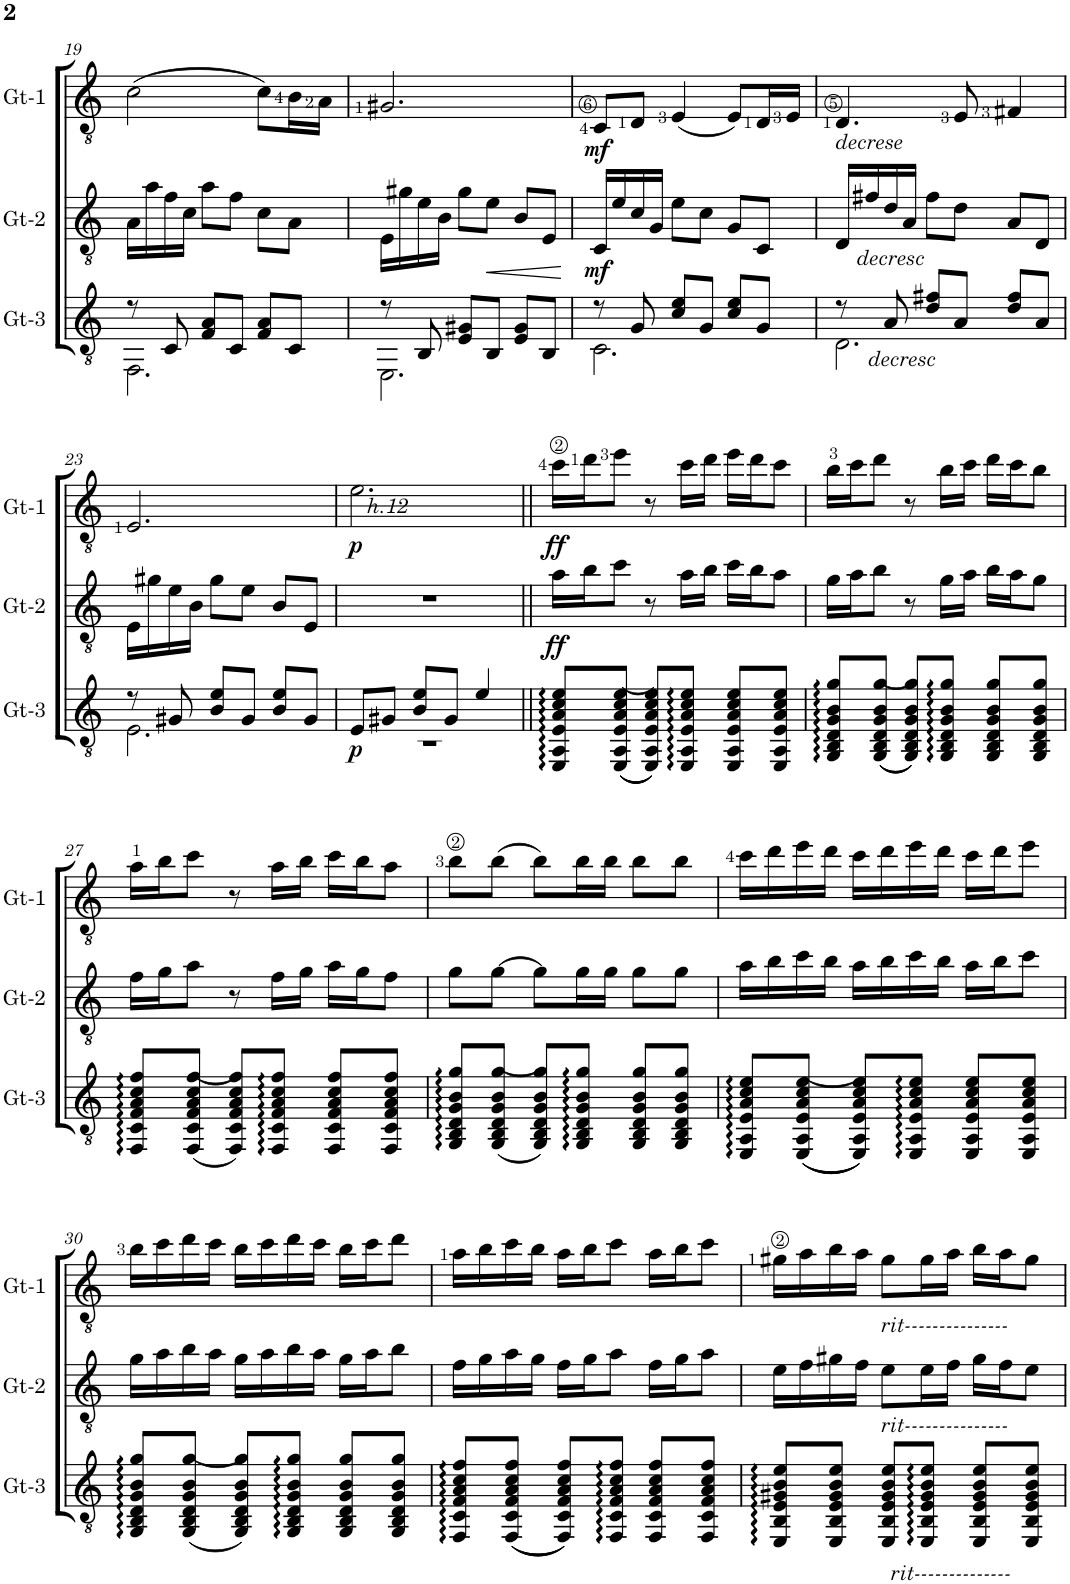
**kern	**dynam	**kern	**dynam	**kern	**dynam
*part3	*part3	*part2	*part2	*part1	*part1
*staff3	*staff3	*staff2	*staff2	*staff1	*staff1
*I"Gt-3	*	*I"Gt-2	*	*I"Gt-1	*
*I'Gt-3	*	*I'Gt-2	*	*I'Gt-1	*
!!LO:PB:g=z
*clefGv2	*	*clefGv2	*	*clefGv2	*
*k[]	*	*k[]	*	*k[]	*
*M3/4	*	*M3/4	*	*M3/4	*
=19	=19	=19	=19	=19	=19
*^	*	*	*	*	*
8r	2.FF\	.	16A\LL	.	(2c\	.
.	.	.	16a\	.	.	.
8C/	.	.	16f\	.	.	.
.	.	.	16c\JJ	.	.	.
8F/ 8A/L	.	.	8a\L	.	.	.
8C/J	.	.	8f\J	.	.	.
8F/ 8A/L	.	.	8c\L	.	8c\L)	.
8C/J	.	.	8A\J	.	16B\L	.
.	.	.	.	.	16A\JJ	.
=20	=20	=20	=20	=20	=20	=20
8r	2.EE\	.	16E\LL	.	2.G#X/	.
.	.	.	16g#X\	.	.	.
8BB/	.	.	16e\	.	.	.
.	.	.	16B\JJ	.	.	.
8E/ 8G#X/L	.	.	8g#\L	.	.	.
!	!	!	!	!LO:HP:b	!	!
8BB/J	.	.	8e\J	<	.	.
8E/ 8G#/L	.	.	8B/L	.	.	.
8BB/J	.	.	8E/J	.	.	.
*v	*v	*	*	*	*	*
.	.	.	[	.	.
=21	=21	=21	=21	=21	=21
*^	*	*	*	*	*
!	!	!	!	!LO:DY:b	!	!LO:DY:b
8r	2.C\	.	16C/LL	mf	8C/L	mf
.	.	.	16e/	.	.	.
8G/	.	.	16c/	.	8D/J	.
.	.	.	16G/JJ	.	.	.
8c/ 8e/L	.	.	8e\L	.	(4E/	.
8G/J	.	.	8c\J	.	.	.
8c/ 8e/L	.	.	8G/L	.	8E/L)	.
8G/J	.	.	8C/J	.	16D/L	.
.	.	.	.	.	16E/JJ	.
=22	=22	=22	=22	=22	=22	=22
!	!	!	!	!	!LO:TX:b:i:t=decrese	!
8r	2.D\	.	16D/LL	.	4.D/	.
!	!	!	!LO:TX:b:i:t=decresc	!	!	!
.	.	.	16f#X/	.	.	.
!LO:TX:b:i:t=decresc	!	!	!	!	!	!
8A/	.	.	16d/	.	.	.
.	.	.	16A/JJ	.	.	.
8d/ 8f#X/L	.	.	8f#\L	.	.	.
8A/J	.	.	8d\J	.	8E/	.
8d/ 8f#/L	.	.	8A/L	.	4F#X/	.
8A/J	.	.	8D/J	.	.	.
!!LO:LB:g=z
=23	=23	=23	=23	=23	=23	=23
8r	2.E\	.	16E\LL	.	2.E/	.
.	.	.	16g#X\	.	.	.
8G#X/	.	.	16e\	.	.	.
.	.	.	16B\JJ	.	.	.
8B/ 8e/L	.	.	8g#\L	.	.	.
8G#/J	.	.	8e\J	.	.	.
8B/ 8e/L	.	.	8B/L	.	.	.
8G#/J	.	.	8E/J	.	.	.
=24	=24	=24	=24	=24	=24	=24
!	!	!	!	!	!LO:TX:b:i:t=h.12	!
!	!	!LO:DY:b	!	!	!	!LO:DY:b
8E/L	2.r	p	2.r	.	2.e\	p
8G#X/J	.	.	.	.	.	.
8B/ 8e/L	.	.	.	.	.	.
8G#/J	.	.	.	.	.	.
4e/	.	.	.	.	.	.
*v	*v	*	*	*	*	*
=25||	=25||	=25||	=25||	=25||	=25||
!	!	!	!LO:DY:b	!	!LO:DY:b
8EE/ 8AA/ 8E/ 8A/ 8c/ 8e/L	.	16a\LL	ff	16cc\LL	ff
.	.	16b\J	.	16dd\J	.
(((8EE/ 8AA/ 8E/ 8A/ 8c/ 8e/J	.	8cc\J	.	8ee\J	.
8EE/ 8AA/ 8E/ 8A/ 8c/ 8e/L)))	.	8r	.	8r	.
8EE/ 8AA/ 8E/ 8A/ 8c/ 8e/J	.	16a\LL	.	16cc\LL	.
.	.	16b\JJ	.	16dd\JJ	.
8EE/ 8AA/ 8E/ 8A/ 8c/ 8e/L	.	16cc\LL	.	16ee\LL	.
.	.	16b\J	.	16dd\J	.
8EE/ 8AA/ 8E/ 8A/ 8c/ 8e/J	.	8a\J	.	8cc\J	.
=26	=26	=26	=26	=26	=26
8GG/ 8BB/ 8D/ 8G/ 8B/ 8g/L	.	16g\LL	.	16b\LL	.
.	.	16a\J	.	16cc\J	.
(((8GG/ 8BB/ 8D/ 8G/ 8B/ 8g/J	.	8b\J	.	8dd\J	.
8GG/ 8BB/ 8D/ 8G/ 8B/ 8g/L)))	.	8r	.	8r	.
8GG/ 8BB/ 8D/ 8G/ 8B/ 8g/J	.	16g\LL	.	16b\LL	.
.	.	16a\JJ	.	16cc\JJ	.
8GG/ 8BB/ 8D/ 8G/ 8B/ 8g/L	.	16b\LL	.	16dd\LL	.
.	.	16a\J	.	16cc\J	.
8GG/ 8BB/ 8D/ 8G/ 8B/ 8g/J	.	8g\J	.	8b\J	.
!!LO:LB:g=z
=27	=27	=27	=27	=27	=27
8FF/ 8C/ 8F/ 8A/ 8c/ 8f/L	.	16f\LL	.	16a\LL	.
.	.	16g\J	.	16b\J	.
((8FF/ 8C/ 8F/ 8A/ 8c/ 8f/J	.	8a\J	.	8cc\J	.
8FF/ 8C/ 8F/ 8A/ 8c/ 8f/L))	.	8r	.	8r	.
8FF/ 8C/ 8F/ 8A/ 8c/ 8f/J	.	16f\LL	.	16a\LL	.
.	.	16g\JJ	.	16b\JJ	.
8FF/ 8C/ 8F/ 8A/ 8c/ 8f/L	.	16a\LL	.	16cc\LL	.
.	.	16g\J	.	16b\J	.
8FF/ 8C/ 8F/ 8A/ 8c/ 8f/J	.	8f\J	.	8a\J	.
=28	=28	=28	=28	=28	=28
8GG/ 8BB/ 8D/ 8G/ 8B/ 8g/L	.	8g\L	.	8b\L	.
((8GG/ 8BB/ 8D/ 8G/ 8B/ 8g/J	.	(8g\J	.	(8b\J	.
8GG/ 8BB/ 8D/ 8G/ 8B/ 8g/L))	.	8g\L)	.	8b\L)	.
8GG/ 8BB/ 8D/ 8G/ 8B/ 8g/J	.	16g\L	.	16b\L	.
.	.	16g\JJ	.	16b\JJ	.
8GG/ 8BB/ 8D/ 8G/ 8B/ 8g/L	.	8g\L	.	8b\L	.
8GG/ 8BB/ 8D/ 8G/ 8B/ 8g/J	.	8g\J	.	8b\J	.
=29	=29	=29	=29	=29	=29
8EE/ 8AA/ 8E/ 8A/ 8c/ 8e/L	.	16a\LL	.	16cc\LL	.
.	.	16b\	.	16dd\	.
(((8EE/ 8AA/ 8E/ 8A/ 8c/ 8e/J	.	16cc\	.	16ee\	.
.	.	16b\JJ	.	16dd\JJ	.
8EE/ 8AA/ 8E/ 8A/ 8c/ 8e/L)))	.	16a\LL	.	16cc\LL	.
.	.	16b\	.	16dd\	.
8EE/ 8AA/ 8E/ 8A/ 8c/ 8e/J	.	16cc\	.	16ee\	.
.	.	16b\JJ	.	16dd\JJ	.
8EE/ 8AA/ 8E/ 8A/ 8c/ 8e/L	.	16a\LL	.	16cc\LL	.
.	.	16b\J	.	16dd\J	.
8EE/ 8AA/ 8E/ 8A/ 8c/ 8e/J	.	8cc\J	.	8ee\J	.
!!LO:LB:g=z
=30	=30	=30	=30	=30	=30
8GG/ 8BB/ 8D/ 8G/ 8B/ 8g/L	.	16g\LL	.	16b\LL	.
.	.	16a\	.	16cc\	.
((8GG/ 8BB/ 8D/ 8G/ 8B/ 8g/J	.	16b\	.	16dd\	.
.	.	16a\JJ	.	16cc\JJ	.
8GG/ 8BB/ 8D/ 8G/ 8B/ 8g/L))	.	16g\LL	.	16b\LL	.
.	.	16a\	.	16cc\	.
8GG/ 8BB/ 8D/ 8G/ 8B/ 8g/J	.	16b\	.	16dd\	.
.	.	16a\JJ	.	16cc\JJ	.
8GG/ 8BB/ 8D/ 8G/ 8B/ 8g/L	.	16g\LL	.	16b\LL	.
.	.	16a\J	.	16cc\J	.
8GG/ 8BB/ 8D/ 8G/ 8B/ 8g/J	.	8b\J	.	8dd\J	.
=31	=31	=31	=31	=31	=31
8FF/ 8C/ 8F/ 8A/ 8c/ 8f/L	.	16f\LL	.	16a\LL	.
.	.	16g\	.	16b\	.
((8FF/ 8C/ 8F/ 8A/ 8c/ 8f/J	.	16a\	.	16cc\	.
.	.	16g\JJ	.	16b\JJ	.
8FF/ 8C/ 8F/ 8A/ 8c/ 8f/L))	.	16f\LL	.	16a\LL	.
.	.	16g\J	.	16b\J	.
8FF/ 8C/ 8F/ 8A/ 8c/ 8f/J	.	8a\J	.	8cc\J	.
8FF/ 8C/ 8F/ 8A/ 8c/ 8f/L	.	16f\LL	.	16a\LL	.
.	.	16g\J	.	16b\J	.
8FF/ 8C/ 8F/ 8A/ 8c/ 8f/J	.	8a\J	.	8cc\J	.
=32	=32	=32	=32	=32	=32
8EE/ 8BB/ 8E/ 8G#X/ 8B/ 8e/L	.	16e\LL	.	16g#X\LL	.
.	.	16f\	.	16a\	.
8EE/ 8BB/ 8E/ 8G#/ 8B/ 8e/J	.	16g#X\	.	16b\	.
.	.	16f\JJ	.	16a\JJ	.
!	!	!	!	!LO:TX:b:i:t=rit---------------	!
!	!	!LO:TX:b:i:t=rit---------------	!	!	!
!LO:TX:b:i:t=rit--------------	!	!	!	!	!
8EE/ 8BB/ 8E/ 8G#/ 8B/ 8e/L	.	8e\L	.	8g#\L	.
8EE/ 8BB/ 8E/ 8G#/ 8B/ 8e/J	.	16e\L	.	16g#\L	.
.	.	16f\JJ	.	16a\JJ	.
8EE/ 8BB/ 8E/ 8G#/ 8B/ 8e/L	.	16g#\LL	.	16b\LL	.
.	.	16f\J	.	16a\J	.
8EE/ 8BB/ 8E/ 8G#/ 8B/ 8e/J	.	8e\J	.	8g#\J	.
=	=	=	=	=	=
*-	*-	*-	*-	*-	*-
